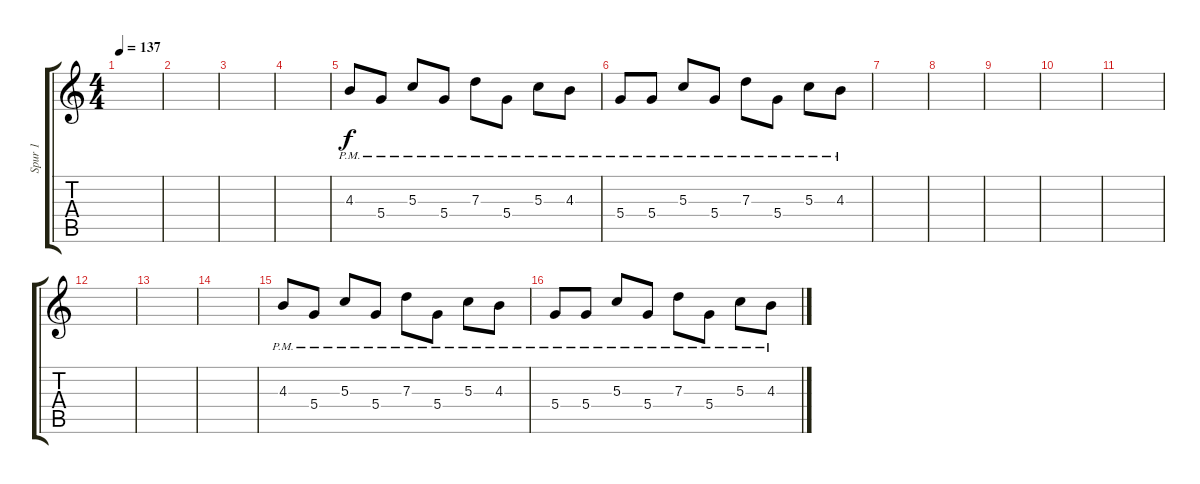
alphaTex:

\track ("Spur 1" "Spur 1") {instrument overdrivenguitar}
\staff {score tabs}
\tuning (E4 B3 G3 D3 A2 E2) {hide}
\ts (4 4)
\tempo 137
\clef g2
\ks c
|
|
|
|
4.3{pm}.8 5.4{pm}.8 5.3{pm}.8 5.4{pm}.8 7.3{pm}.8 5.4{pm}.8 5.3{pm}.8 4.3{pm}.8 |
5.4{pm}.8 5.4{pm}.8 5.3{pm}.8 5.4{pm}.8 7.3{pm}.8 5.4{pm}.8 5.3{pm}.8 4.3{pm}.8 |
|
|
|
|
|
|
|
|
4.3{pm}.8 5.4{pm}.8 5.3{pm}.8 5.4{pm}.8 7.3{pm}.8 5.4{pm}.8 5.3{pm}.8 4.3{pm}.8 |
5.4{pm}.8 5.4{pm}.8 5.3{pm}.8 5.4{pm}.8 7.3{pm}.8 5.4{pm}.8 5.3{pm}.8 4.3{pm}.8
